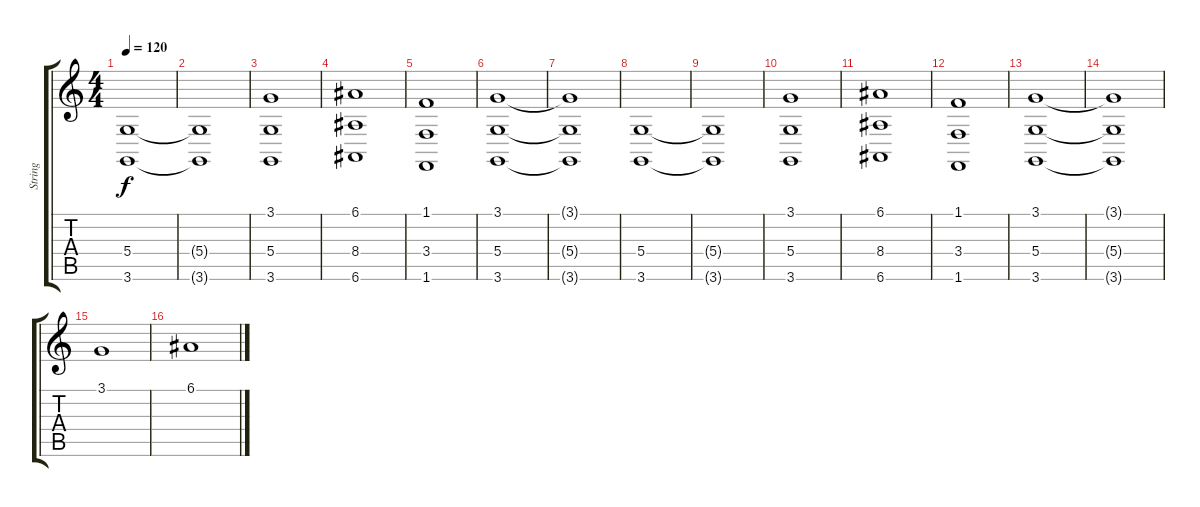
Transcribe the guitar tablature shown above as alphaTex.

\track ("String" "String") {instrument stringensemble1}
\staff {score tabs}
\tuning (E4 B3 G3 D3 A2 E2) {hide}
\ts (4 4)
\tempo 120
\clef g2
\ks c
(5.4 3.6).1{dy f instrument stringensemble1} |
(5.4{t} 3.6{t}).1 |
(3.1 5.4 3.6).1 |
(6.1 8.4 6.6).1 |
(1.1 3.4 1.6).1 |
(3.1 5.4 3.6).1 |
(3.1{t} 5.4{t} 3.6{t}).1 |
(5.4 3.6).1 |
(5.4{t} 3.6{t}).1 |
(3.1 5.4 3.6).1 |
(6.1 8.4 6.6).1 |
(1.1 3.4 1.6).1 |
(3.1 5.4 3.6).1 |
(3.1{t} 5.4{t} 3.6{t}).1 |
3.1.1 |
6.1.1
